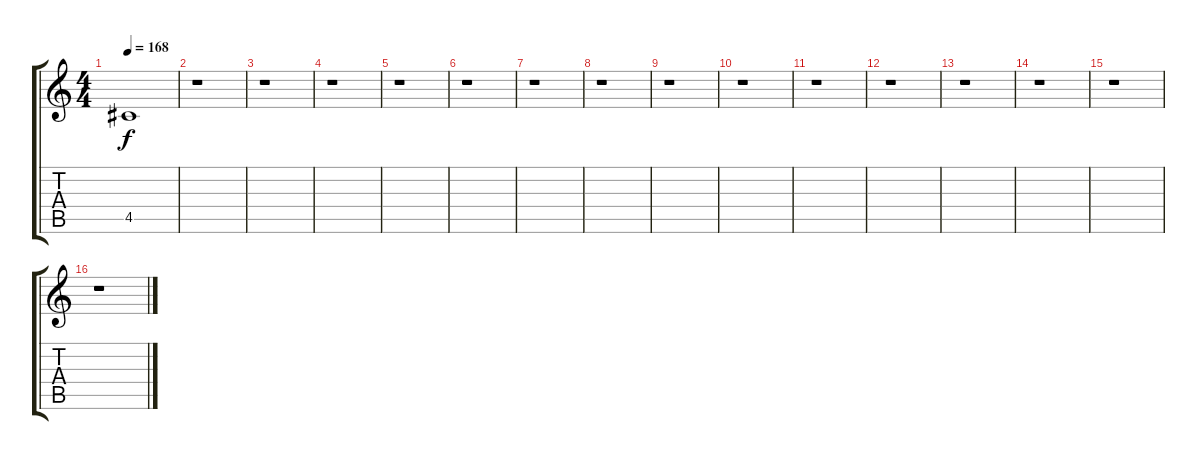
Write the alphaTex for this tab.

\track "" {instrument electricbassfinger}
\staff {score tabs}
\tuning (E4 B3 G3 D3 A2 E2) {hide}
\ts (4 4)
\tempo 168
\clef g2
\ks c
4.5{t}.1{dy f} |
r.1 |
r.1 |
r.1 |
r.1 |
r.1 |
r.1 |
r.1 |
r.1 |
r.1 |
r.1 |
r.1 |
r.1 |
r.1 |
r.1 |
r.1
